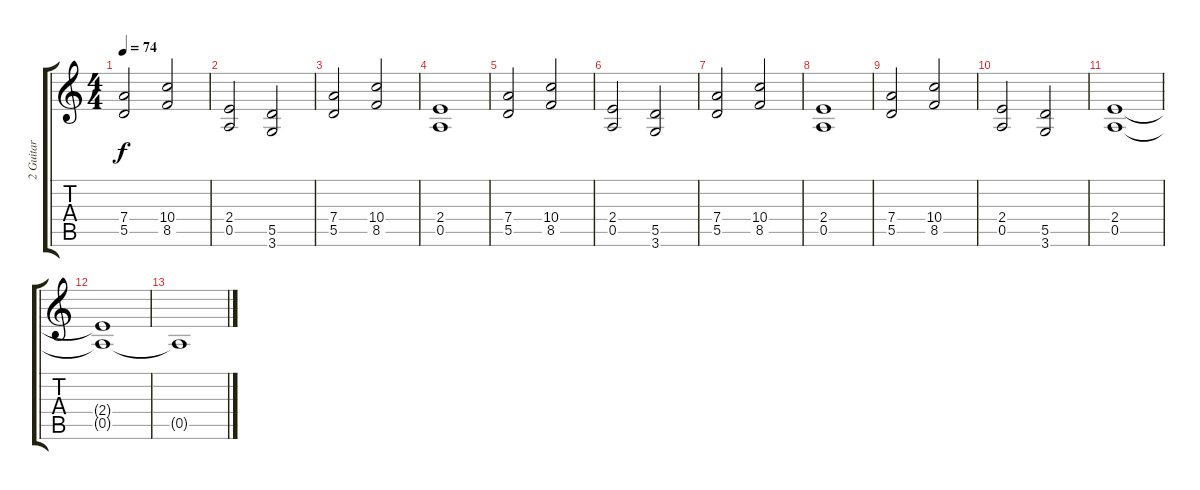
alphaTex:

\track ("2 Guitar" "2 Guitar") {instrument distortionguitar}
\staff {score tabs}
\tuning (E4 B3 G3 D3 A2 E2) {hide}
\ts (4 4)
\tempo 74
\clef g2
\ks c
(7.4 5.5).2{dy f} (10.4 8.5).2 |
(2.4 0.5).2 (5.5 3.6).2 |
(7.4 5.5).2 (10.4 8.5).2 |
(2.4 0.5).1 |
(7.4 5.5).2 (10.4 8.5).2 |
(2.4 0.5).2 (5.5 3.6).2 |
(7.4 5.5).2 (10.4 8.5).2 |
(2.4 0.5).1 |
(7.4 5.5).2 (10.4 8.5).2 |
(2.4 0.5).2 (5.5 3.6).2 |
(2.4 0.5).1 |
(2.4{t} 0.5{t}).1{volume 0} |
0.5{t}.1
